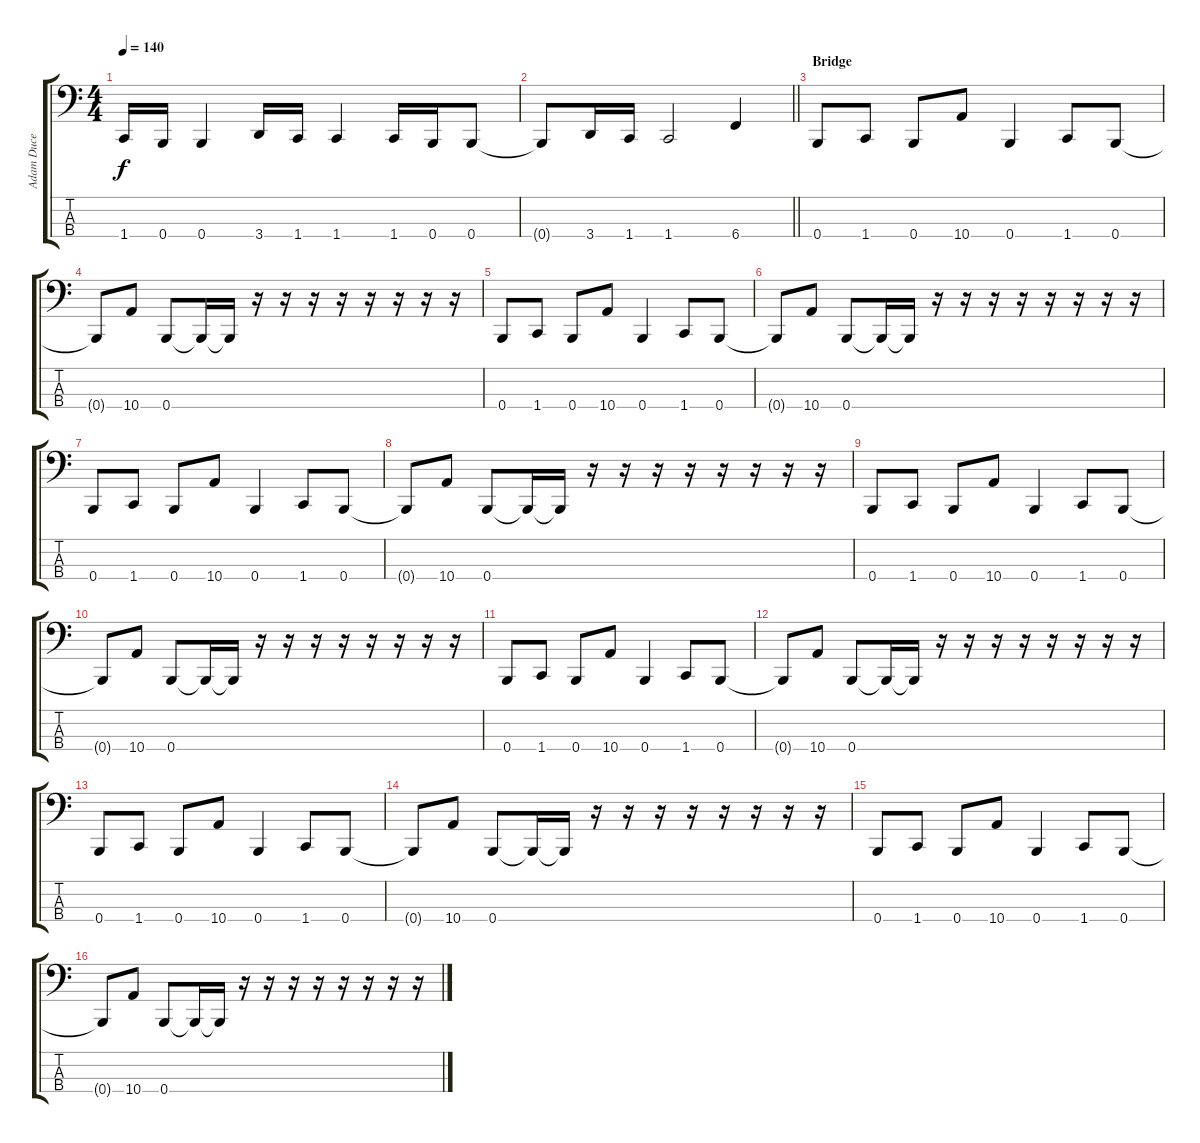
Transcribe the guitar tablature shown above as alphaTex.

\track ("Adam Duce" "Adam Duce") {solo instrument electricbassfinger}
\staff {score tabs}
\tuning (E2 B1 Gb1 B0) {hide}
\ts (4 4)
\tempo 140
\clef f4
\ks c
1.4.16{dy f} 0.4.16 0.4.4 3.4.16 1.4.16 1.4.4 1.4.16 0.4.16 0.4.8 |
\barLineRight lightlight
0.4{t}.8 3.4.16 1.4.16 1.4.2 6.4.4 |
\section ("" "Bridge")
0.4.8 1.4.8 0.4.8 10.4.8 0.4.4 1.4.8 0.4.8 |
0.4{t}.8 10.4.8 0.4.8 0.4{t}.16 0.4{t}.16 r.16 r.16 r.16 r.16 r.16 r.16 r.16 r.16 |
0.4.8 1.4.8 0.4.8 10.4.8 0.4.4 1.4.8 0.4.8 |
0.4{t}.8 10.4.8 0.4.8 0.4{t}.16 0.4{t}.16 r.16 r.16 r.16 r.16 r.16 r.16 r.16 r.16 |
0.4.8 1.4.8 0.4.8 10.4.8 0.4.4 1.4.8 0.4.8 |
0.4{t}.8 10.4.8 0.4.8 0.4{t}.16 0.4{t}.16 r.16 r.16 r.16 r.16 r.16 r.16 r.16 r.16 |
0.4.8 1.4.8 0.4.8 10.4.8 0.4.4 1.4.8 0.4.8 |
0.4{t}.8 10.4.8 0.4.8 0.4{t}.16 0.4{t}.16 r.16 r.16 r.16 r.16 r.16 r.16 r.16 r.16 |
0.4.8 1.4.8 0.4.8 10.4.8 0.4.4 1.4.8 0.4.8 |
0.4{t}.8 10.4.8 0.4.8 0.4{t}.16 0.4{t}.16 r.16 r.16 r.16 r.16 r.16 r.16 r.16 r.16 |
0.4.8 1.4.8 0.4.8 10.4.8 0.4.4 1.4.8 0.4.8 |
0.4{t}.8 10.4.8 0.4.8 0.4{t}.16 0.4{t}.16 r.16 r.16 r.16 r.16 r.16 r.16 r.16 r.16 |
0.4.8 1.4.8 0.4.8 10.4.8 0.4.4 1.4.8 0.4.8 |
0.4{t}.8 10.4.8 0.4.8 0.4{t}.16 0.4{t}.16 r.16 r.16 r.16 r.16 r.16 r.16 r.16 r.16
